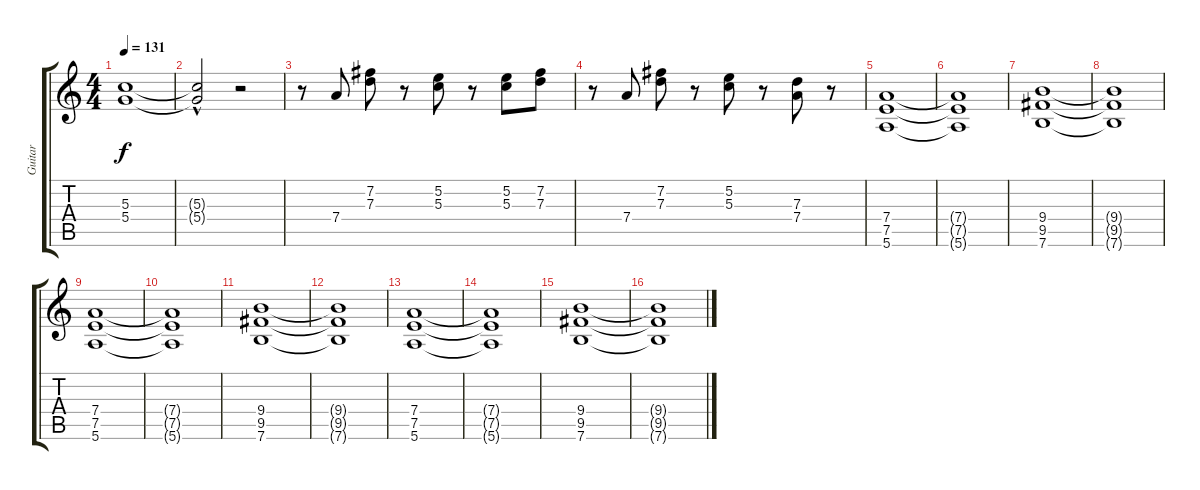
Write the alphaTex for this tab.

\track ("Guitar" "Guitar") {instrument electricguitarmuted}
\staff {score tabs}
\tuning (E4 B3 G3 D3 A2 E2) {hide}
\ts (4 4)
\tempo 131
\clef g2
\ks c
(5.3 5.4).1{dy f} |
(5.3{hac t} 5.4{t}).2 r.2 |
r.8 7.4.8 (7.2 7.3).8 r.8 (5.2 5.3).8 r.8 (5.2 5.3).8 (7.2 7.3).8 |
r.8 7.4.8 (7.2 7.3).8 r.8 (5.2 5.3).8 r.8 (7.3 7.4).8 r.8 |
(7.4 7.5 5.6).1 |
(7.4{t} 7.5{t} 5.6{t}).1 |
(9.4 9.5 7.6).1 |
(9.4{t} 9.5{t} 7.6{t}).1 |
(7.4 7.5 5.6).1 |
(7.4{t} 7.5{t} 5.6{t}).1 |
(9.4 9.5 7.6).1 |
(9.4{t} 9.5{t} 7.6{t}).1 |
(7.4 7.5 5.6).1 |
(7.4{t} 7.5{t} 5.6{t}).1 |
(9.4 9.5 7.6).1 |
(9.4{t} 9.5{t} 7.6{t}).1
